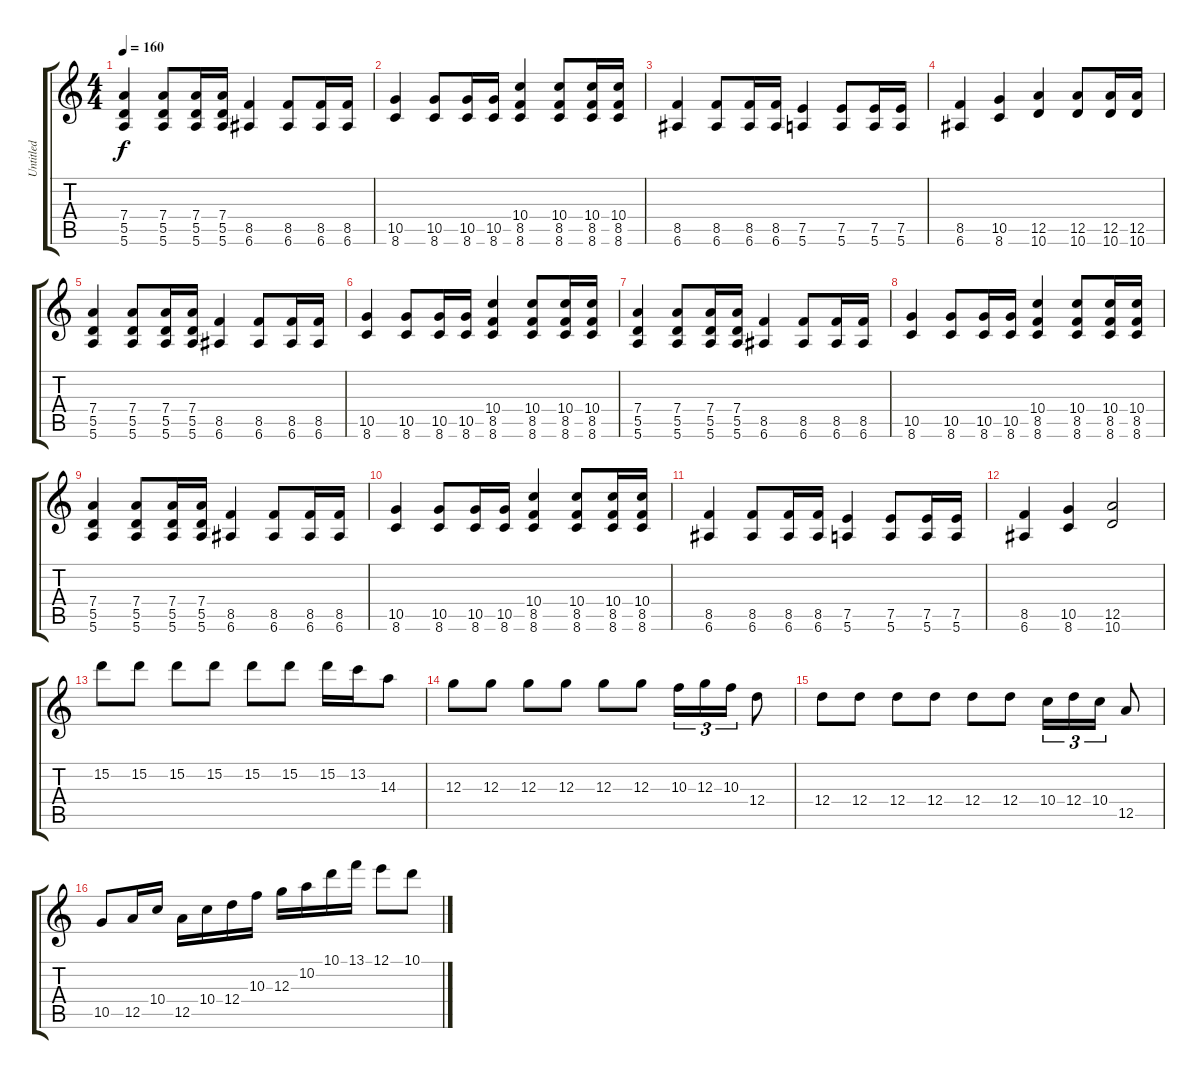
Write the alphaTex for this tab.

\track ("Untitled" "Untitled") {instrument distortionguitar}
\staff {score tabs}
\tuning (E4 B3 G3 D3 A2 E2) {hide}
\ts (4 4)
\tempo 160
\clef g2
\ks c
(7.4 5.5 5.6).4{dy f} (7.4 5.5 5.6).8 (7.4 5.5 5.6).16 (7.4 5.5 5.6).16 (8.5 6.6).4 (8.5 6.6).8 (8.5 6.6).16 (8.5 6.6).16 |
(10.5 8.6).4 (10.5 8.6).8 (10.5 8.6).16 (10.5 8.6).16 (10.4 8.5 8.6).4 (10.4 8.5 8.6).8 (10.4 8.5 8.6).16 (10.4 8.5 8.6).16 |
(8.5 6.6).4 (8.5 6.6).8 (8.5 6.6).16 (8.5 6.6).16 (7.5 5.6).4 (7.5 5.6).8 (7.5 5.6).16 (7.5 5.6).16 |
(8.5 6.6).4 (10.5 8.6).4 (12.5 10.6).4 (12.5 10.6).8 (12.5 10.6).16 (12.5 10.6).16 |
(7.4 5.5 5.6).4 (7.4 5.5 5.6).8 (7.4 5.5 5.6).16 (7.4 5.5 5.6).16 (8.5 6.6).4 (8.5 6.6).8 (8.5 6.6).16 (8.5 6.6).16 |
(10.5 8.6).4 (10.5 8.6).8 (10.5 8.6).16 (10.5 8.6).16 (10.4 8.5 8.6).4 (10.4 8.5 8.6).8 (10.4 8.5 8.6).16 (10.4 8.5 8.6).16 |
(7.4 5.5 5.6).4 (7.4 5.5 5.6).8 (7.4 5.5 5.6).16 (7.4 5.5 5.6).16 (8.5 6.6).4 (8.5 6.6).8 (8.5 6.6).16 (8.5 6.6).16 |
(10.5 8.6).4 (10.5 8.6).8 (10.5 8.6).16 (10.5 8.6).16 (10.4 8.5 8.6).4 (10.4 8.5 8.6).8 (10.4 8.5 8.6).16 (10.4 8.5 8.6).16 |
(7.4 5.5 5.6).4 (7.4 5.5 5.6).8 (7.4 5.5 5.6).16 (7.4 5.5 5.6).16 (8.5 6.6).4 (8.5 6.6).8 (8.5 6.6).16 (8.5 6.6).16 |
(10.5 8.6).4 (10.5 8.6).8 (10.5 8.6).16 (10.5 8.6).16 (10.4 8.5 8.6).4 (10.4 8.5 8.6).8 (10.4 8.5 8.6).16 (10.4 8.5 8.6).16 |
(8.5 6.6).4 (8.5 6.6).8 (8.5 6.6).16 (8.5 6.6).16 (7.5 5.6).4 (7.5 5.6).8 (7.5 5.6).16 (7.5 5.6).16 |
(8.5 6.6).4 (10.5 8.6).4 (12.5 10.6).2 |
15.2.8 15.2.8 15.2.8 15.2.8 15.2.8 15.2.8 15.2.16 13.2.16 14.3.8 |
12.3.8 12.3.8 12.3.8 12.3.8 12.3.8 12.3.8 10.3.16{tu (3 2)} 12.3.16{tu (3 2)} 10.3.16{tu (3 2)} 12.4.8 |
12.4.8 12.4.8 12.4.8 12.4.8 12.4.8 12.4.8 10.4.16{tu (3 2)} 12.4.16{tu (3 2)} 10.4.16{tu (3 2)} 12.5.8 |
10.5.8 12.5.16 10.4.16 12.5.16 10.4.16 12.4.16 10.3.16 12.3.16 10.2.16 10.1.16 13.1.16 12.1.8 10.1.8
